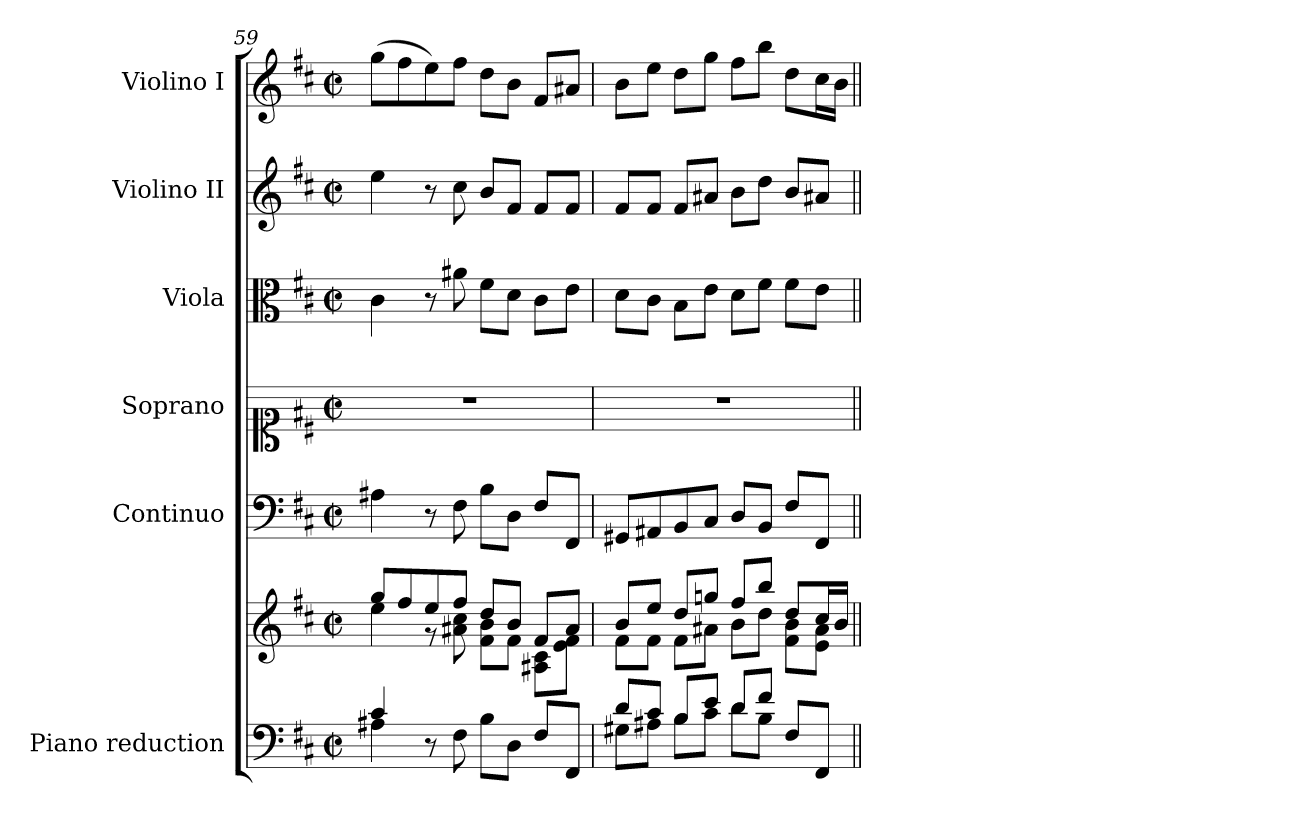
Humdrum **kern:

**kern	**kern	**kern	**kern	**kern	**kern	**kern
*part6	*part6	*part5	*part4	*part3	*part2	*part1
*staff7	*staff6	*staff5	*staff4	*staff3	*staff2	*staff1
*I"Piano reduction	*	*I"Continuo	*I"Soprano	*I"Viola	*I"Violino II	*I"Violino I
*I'Pno	*	*	*	*I'Vla	*I'Vln	*I'Vln
*clefF4	*clefG2	*clefF4	*clefC1	*clefC3	*clefG2	*clefG2
*k[f#c#]	*k[f#c#]	*k[f#c#]	*k[f#c#]	*k[f#c#]	*k[f#c#]	*k[f#c#]
*M2/2	*M2/2	*M2/2	*M2/2	*M2/2	*M2/2	*M2/2
*met(c|)	*met(c|)	*met(c|)	*met(c|)	*met(c|)	*met(c|)	*met(c|)
=59	=59	=59	=59	=59	=59	=59
*^	*^	*	*	*	*	*
4c#/	4A#X\	8gg/L	4ee\	4A#X\	1r	4c#\	4ee\	(8gg\L
.	.	8ff#/	.	.	.	.	.	8ff#\
8r	4ryy	8ee/	8r	8r	.	8r	8r	8ee\)
8F#\	.	8ff#/J	8a#X\ 8cc#\	8F#\	.	8a#X\	8cc#\	8ff#\J
8B\L	2ryy	8dd/L	8f#\ 8b\L	8B\L	.	8f#\L	8b/L	8dd\L
8D\J	.	8b/J	8f#\J	8D\J	.	8d\J	8f#/J	8b\J
8F#/L	.	8f#/L	8A#X\ 8c#\L	8F#/L	.	8c#\L	8f#/L	8f#/L
8FF#/J	.	8a#/J	8e\ 8f#\J	8FF#/J	.	8e\J	8f#/J	8a#X/J
=60	=60	=60	=60	=60	=60	=60	=60	=60
8d/L	8G#X\L	8b/L	8f#\L	8GG#X/L	1r	8d\L	8f#/L	8b\L
8c#/J	8A#X\J	8ee/J	8f#\J	8AA#X/	.	8c#\J	8f#/J	8ee\J
8B/L	8B\L	8dd/L	8f#\L	8BB/	.	8B\L	8f#/L	8dd\L
8e/J	8c#\J	8ggn/J	8a#X\J	8C#/J	.	8e\J	8a#X/J	8gg\J
8d/L	8d\L	8ff#/L	8b\L	8D/L	.	8d\L	8b\L	8ff#\L
8f#/J	8B\J	8bb/J	8dd\J	8BB/J	.	8f#\J	8dd\J	8bb\J
4ryy	8F#/L	8dd/L	8f#\ 8b\L	8F#/L	.	8f#\L	8b/L	8dd\L
.	8FF#/J	16cc#/L	8e\ 8a#\J	8FF#/J	.	8e\J	8a#X/J	16cc#\L
.	.	16b/JJ	.	.	.	.	.	16b\JJ
*v	*v	*	*	*	*	*	*	*
*	*v	*v	*	*	*	*	*
=||	=||	=||	=||	=||	=||	=||
*-	*-	*-	*-	*-	*-	*-
